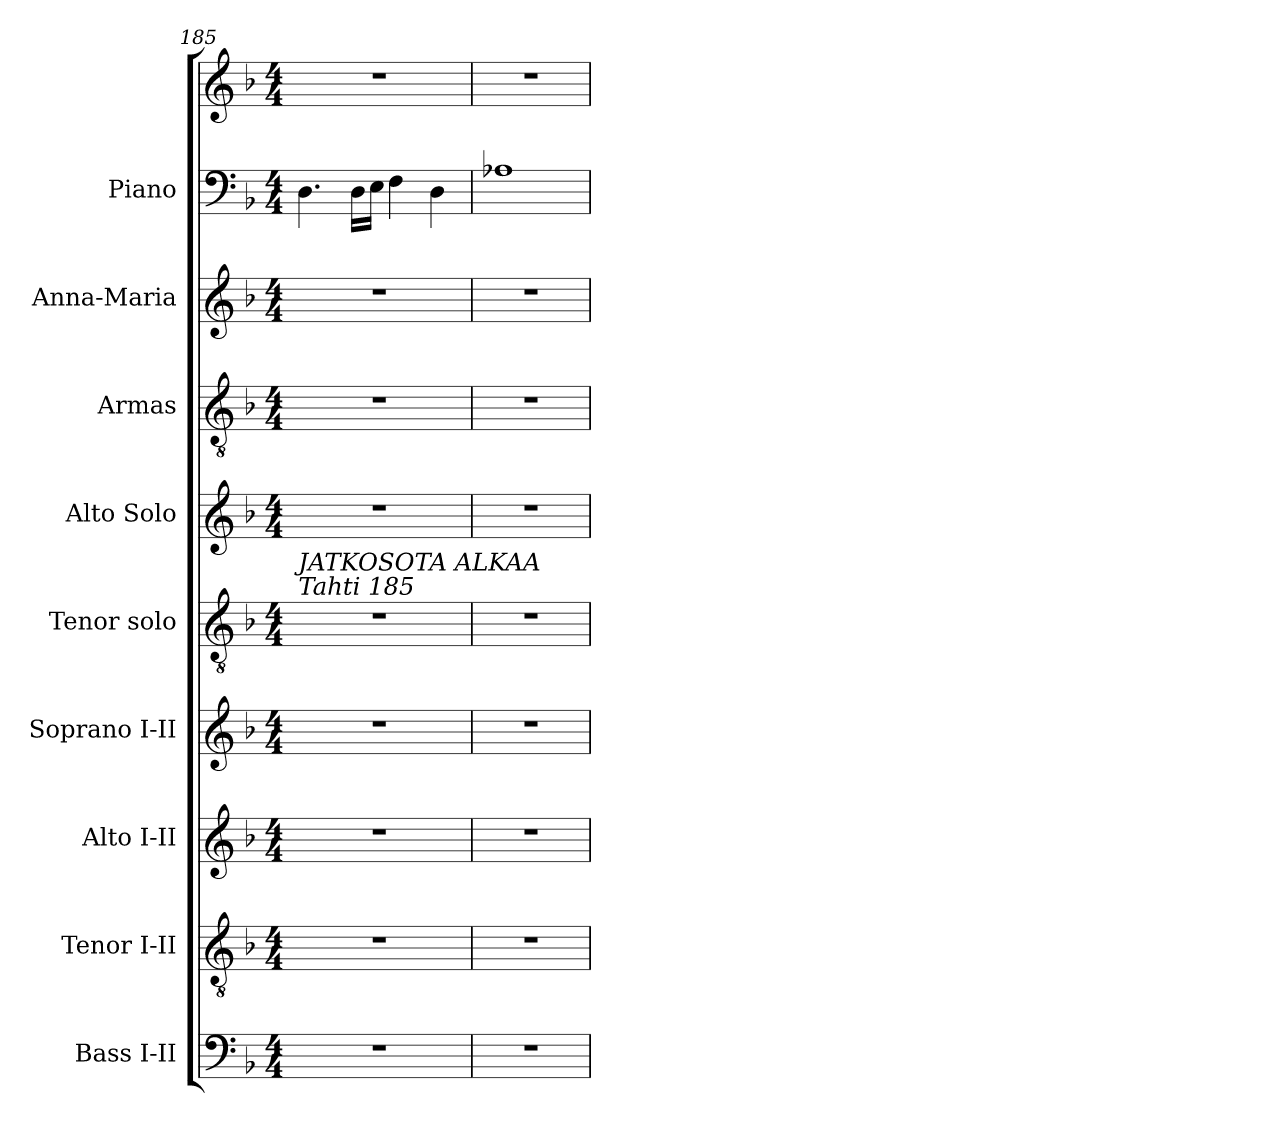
**kern	**kern	**kern	**kern	**kern	**kern	**kern	**kern	**kern	**kern
*part9	*part8	*part7	*part6	*part5	*part4	*part3	*part2	*part1	*part1
*staff10	*staff9	*staff8	*staff7	*staff6	*staff5	*staff4	*staff3	*staff2	*staff1
*I"Bass I-II	*I"Tenor I-II	*I"Alto I-II	*I"Soprano I-II	*I"Tenor solo	*I"Alto Solo	*I"Armas	*I"Anna-Maria	*I"Piano	*
*I'B.	*I'T.	*I'A.	*I'S.	*I'T. Solo	*I'A. Solo	*I'Armas	*I'A-M	*I'Pno.	*
!!LO:PB:g=z
*clefF4	*clefGv2	*clefG2	*clefG2	*clefGv2	*clefG2	*clefGv2	*clefG2	*clefF4	*clefG2
*	*ITrd7c12	*	*	*ITrd7c12	*	*ITrd7c12	*	*	*
*k[b-]	*k[b-]	*k[b-]	*k[b-]	*k[b-]	*k[b-]	*k[b-]	*k[b-]	*k[b-]	*k[b-]
*F:	*F:	*F:	*F:	*F:	*F:	*F:	*F:	*F:	*F:
*M4/4	*M4/4	*M4/4	*M4/4	*M4/4	*M4/4	*M4/4	*M4/4	*M4/4	*M4/4
*MM124	*MM124	*MM124	*MM124	*MM124	*MM124	*MM124	*MM124	*MM124	*MM124
=185	=185	=185	=185	=185	=185	=185	=185	=185	=185
!	!	!	!	!LO:TX:a:i:t=Tahti 185	!	!	!	!	!
!	!	!	!	!LO:TX:i:t=JATKOSOTA ALKAA	!	!	!	!	!
1r	1r	1r	1r	1r	1r	1r	1r	4.Di\	1r
.	.	.	.	.	.	.	.	16Di\LL	.
.	.	.	.	.	.	.	.	16Ei\JJ	.
.	.	.	.	.	.	.	.	4Fi\	.
.	.	.	.	.	.	.	.	4Di\	.
=186	=186	=186	=186	=186	=186	=186	=186	=186	=186
1r	1r	1r	1r	1r	1r	1r	1r	1A-Xi	1r
=	=	=	=	=	=	=	=	=	=
*-	*-	*-	*-	*-	*-	*-	*-	*-	*-
